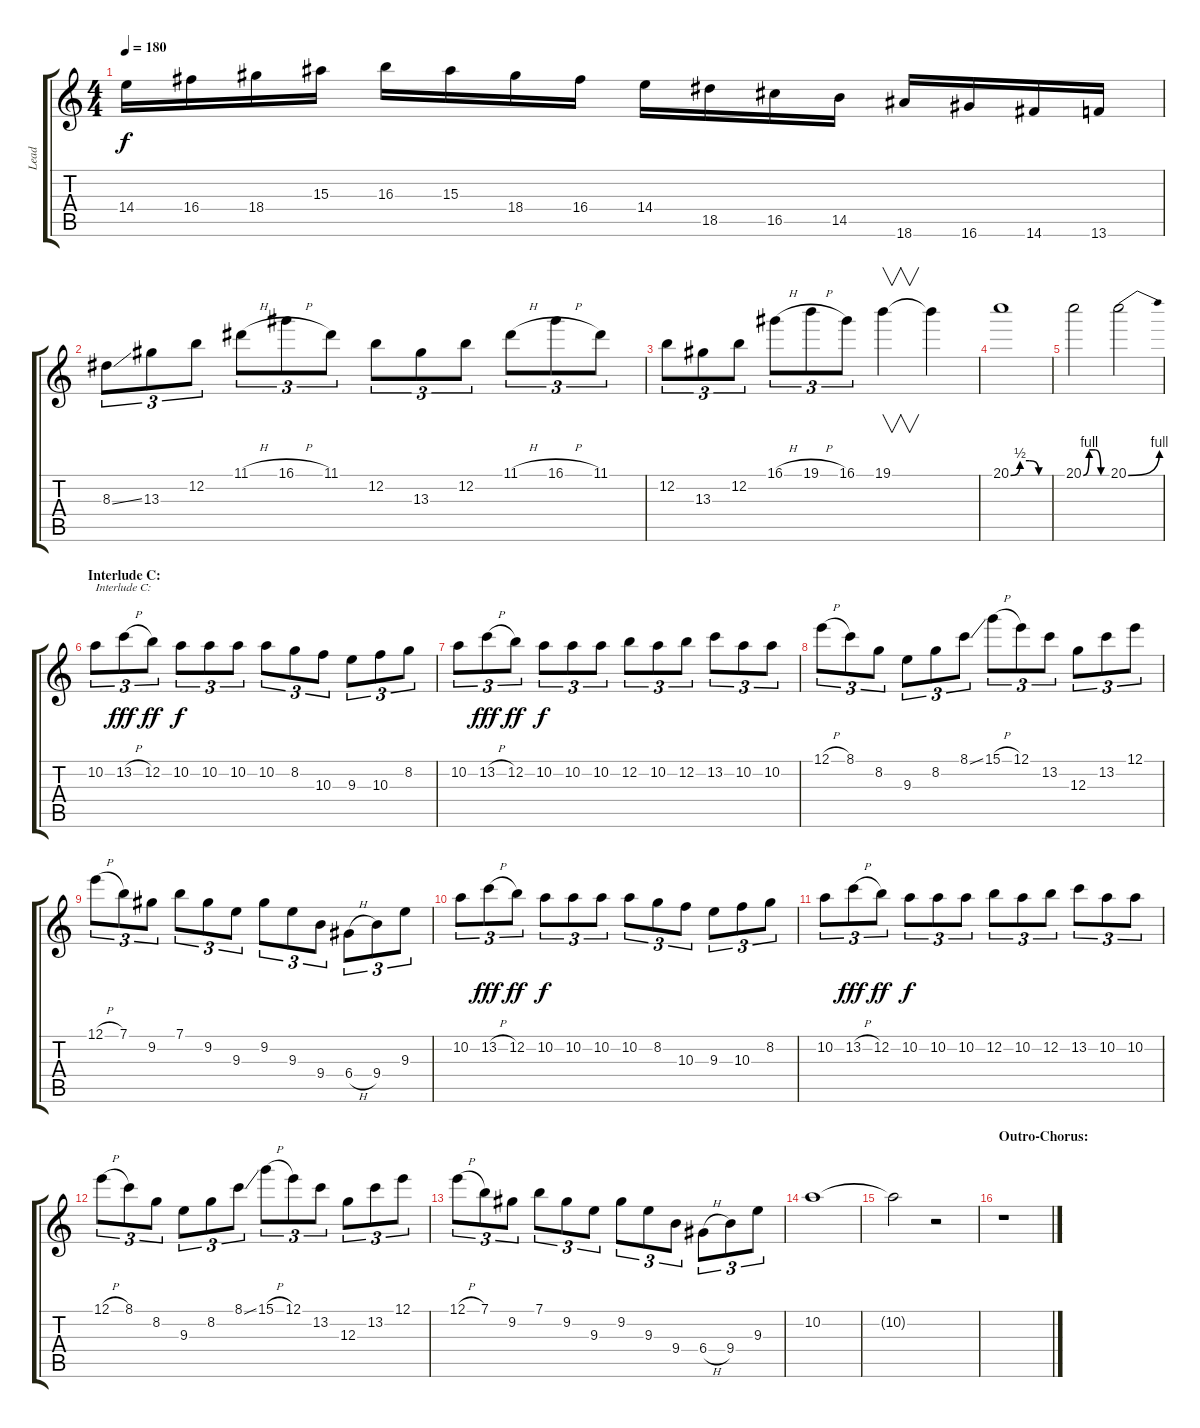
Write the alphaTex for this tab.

\track ("Lead" "Lead") {instrument distortionguitar}
\staff {score tabs}
\tuning (E4 B3 G3 D3 A2 E2) {hide}
\ts (4 4)
\tempo 180
\clef g2
\ks c
14.4.16{dy f} 16.4.16 18.4.16 15.3.16 16.3.16 15.3.16 18.4.16 16.4.16 14.4.16 18.5.16 16.5.16 14.5.16 18.6.16 16.6.16 14.6.16 13.6.16 |
8.3{ss}.8{tu (3 2)} 13.3.8{tu (3 2)} 12.2.8{tu (3 2)} 11.1{h}.8{tu (3 2)} 16.1{h}.8{tu (3 2)} 11.1.8{tu (3 2)} 12.2.8{tu (3 2)} 13.3.8{tu (3 2)} 12.2.8{tu (3 2)} 11.1{h}.8{tu (3 2)} 16.1{h}.8{tu (3 2)} 11.1.8{tu (3 2)} |
12.2.8{tu (3 2)} 13.3.8{tu (3 2)} 12.2.8{tu (3 2)} 16.1{h}.8{tu (3 2)} 19.1{h}.8{tu (3 2)} 16.1.8{tu (3 2)} 19.1.4{v} 19.1{t}.4 |
20.1{be (custom 0 0 15 2 30 2 45 0 60 0)}.1 |
20.1{be (custom 0 0 15 4 30 4 45 0 60 0)}.2 20.1{be (bend 0 0 60 4)}.2 |
\section ("" "Interlude C:")
10.2.8{tu (3 2) txt "Interlude C:"} 13.2{h}.8{tu (3 2) dy fff} 12.2.8{tu (3 2) dy ff} 10.2.8{tu (3 2) dy f} 10.2.8{tu (3 2)} 10.2.8{tu (3 2)} 10.2.8{tu (3 2)} 8.2.8{tu (3 2)} 10.3.8{tu (3 2)} 9.3.8{tu (3 2)} 10.3.8{tu (3 2)} 8.2.8{tu (3 2)} |
10.2.8{tu (3 2)} 13.2{h}.8{tu (3 2) dy fff} 12.2.8{tu (3 2) dy ff} 10.2.8{tu (3 2) dy f} 10.2.8{tu (3 2)} 10.2.8{tu (3 2)} 12.2.8{tu (3 2)} 10.2.8{tu (3 2)} 12.2.8{tu (3 2)} 13.2.8{tu (3 2)} 10.2.8{tu (3 2)} 10.2.8{tu (3 2)} |
12.1{h}.8{tu (3 2)} 8.1.8{tu (3 2)} 8.2.8{tu (3 2)} 9.3.8{tu (3 2)} 8.2.8{tu (3 2)} 8.1{ss}.8{tu (3 2)} 15.1{h}.8{tu (3 2)} 12.1.8{tu (3 2)} 13.2.8{tu (3 2)} 12.3.8{tu (3 2)} 13.2.8{tu (3 2)} 12.1.8{tu (3 2)} |
12.1{h}.8{tu (3 2)} 7.1.8{tu (3 2)} 9.2.8{tu (3 2)} 7.1.8{tu (3 2)} 9.2.8{tu (3 2)} 9.3.8{tu (3 2)} 9.2.8{tu (3 2)} 9.3.8{tu (3 2)} 9.4.8{tu (3 2)} 6.4{h}.8{tu (3 2)} 9.4.8{tu (3 2)} 9.3.8{tu (3 2)} |
10.2.8{tu (3 2)} 13.2{h}.8{tu (3 2) dy fff} 12.2.8{tu (3 2) dy ff} 10.2.8{tu (3 2) dy f} 10.2.8{tu (3 2)} 10.2.8{tu (3 2)} 10.2.8{tu (3 2)} 8.2.8{tu (3 2)} 10.3.8{tu (3 2)} 9.3.8{tu (3 2)} 10.3.8{tu (3 2)} 8.2.8{tu (3 2)} |
10.2.8{tu (3 2)} 13.2{h}.8{tu (3 2) dy fff} 12.2.8{tu (3 2) dy ff} 10.2.8{tu (3 2) dy f} 10.2.8{tu (3 2)} 10.2.8{tu (3 2)} 12.2.8{tu (3 2)} 10.2.8{tu (3 2)} 12.2.8{tu (3 2)} 13.2.8{tu (3 2)} 10.2.8{tu (3 2)} 10.2.8{tu (3 2)} |
12.1{h}.8{tu (3 2)} 8.1.8{tu (3 2)} 8.2.8{tu (3 2)} 9.3.8{tu (3 2)} 8.2.8{tu (3 2)} 8.1{ss}.8{tu (3 2)} 15.1{h}.8{tu (3 2)} 12.1.8{tu (3 2)} 13.2.8{tu (3 2)} 12.3.8{tu (3 2)} 13.2.8{tu (3 2)} 12.1.8{tu (3 2)} |
12.1{h}.8{tu (3 2)} 7.1.8{tu (3 2)} 9.2.8{tu (3 2)} 7.1.8{tu (3 2)} 9.2.8{tu (3 2)} 9.3.8{tu (3 2)} 9.2.8{tu (3 2)} 9.3.8{tu (3 2)} 9.4.8{tu (3 2)} 6.4{h}.8{tu (3 2)} 9.4.8{tu (3 2)} 9.3.8{tu (3 2)} |
10.2.1 |
10.2{t}.2 r.2 |
\section ("" "Outro-Chorus:")
r.1
